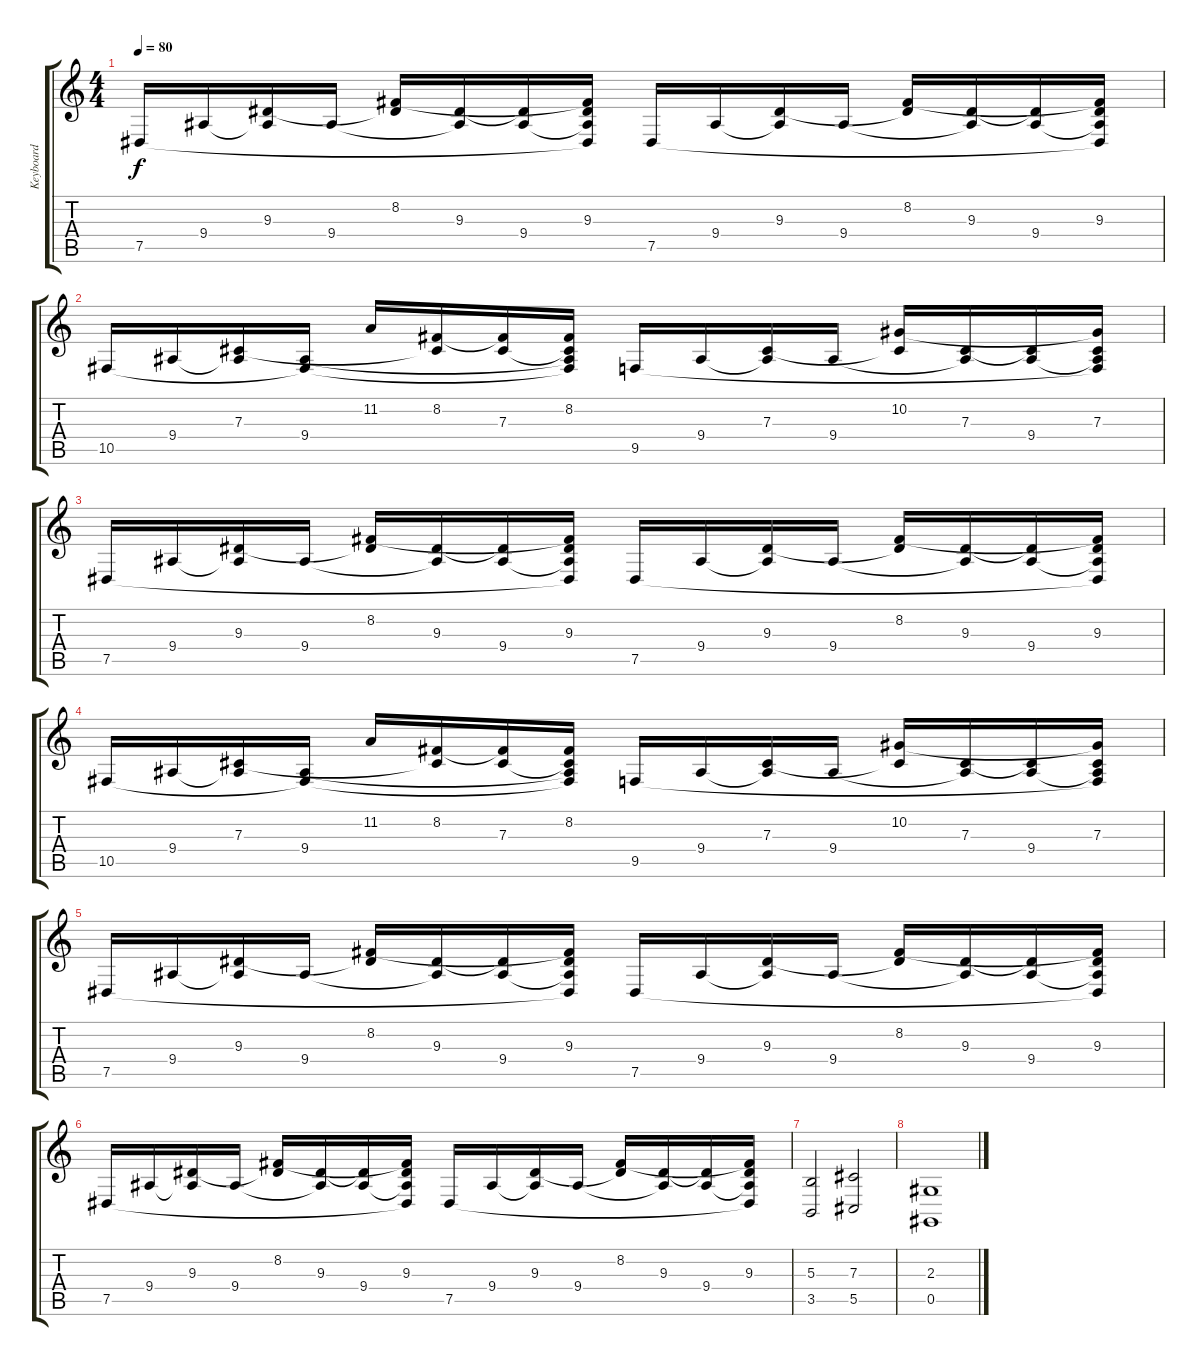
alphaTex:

\track ("Keyboard" "Keyboard") {instrument stringensemble1}
\staff {score tabs}
\tuning (Eb4 Bb3 Gb3 Db3 Ab2 Eb2) {hide}
\ts (4 4)
\tempo 80
\clef g2
\ks c
7.5.16{dy f} 9.4.16 (9.3 9.4{t}).16 9.4.16 (8.2 9.3{t}).16 (9.3 9.4{t}).16 (9.3{t} 9.4).16 (8.2{t} 9.3 9.4{t} 7.5{t}).16 7.5.16 9.4.16 (9.3 9.4{t}).16 9.4.16 (8.2 9.3{t}).16 (9.3 9.4{t}).16 (9.3{t} 9.4).16 (8.2{t} 9.3 9.4{t} 7.5{t}).16 |
10.5.16 9.4.16 (7.3 9.4{t}).16 (9.4 10.5{t}).16 11.2.16 (8.2 7.3{t}).16 (8.2{t} 7.3).16 (8.2 7.3{t} 9.4{t} 10.5{t}).16 9.5.16 9.4.16 (7.3 9.4{t}).16 9.4.16 (10.2 7.3{t}).16 (7.3 9.4{t}).16 (7.3{t} 9.4).16 (10.2{t} 7.3 9.4{t} 9.5{t}).16 |
7.5.16 9.4.16 (9.3 9.4{t}).16 9.4.16 (8.2 9.3{t}).16 (9.3 9.4{t}).16 (9.3{t} 9.4).16 (8.2{t} 9.3 9.4{t} 7.5{t}).16 7.5.16 9.4.16 (9.3 9.4{t}).16 9.4.16 (8.2 9.3{t}).16 (9.3 9.4{t}).16 (9.3{t} 9.4).16 (8.2{t} 9.3 9.4{t} 7.5{t}).16 |
10.5.16 9.4.16 (7.3 9.4{t}).16 (9.4 10.5{t}).16 11.2.16 (8.2 7.3{t}).16 (8.2{t} 7.3).16 (8.2 7.3{t} 9.4{t} 10.5{t}).16 9.5.16 9.4.16 (7.3 9.4{t}).16 9.4.16 (10.2 7.3{t}).16 (7.3 9.4{t}).16 (7.3{t} 9.4).16 (10.2{t} 7.3 9.4{t} 9.5{t}).16 |
7.5.16 9.4.16 (9.3 9.4{t}).16 9.4.16 (8.2 9.3{t}).16 (9.3 9.4{t}).16 (9.3{t} 9.4).16 (8.2{t} 9.3 9.4{t} 7.5{t}).16 7.5.16 9.4.16 (9.3 9.4{t}).16 9.4.16 (8.2 9.3{t}).16 (9.3 9.4{t}).16 (9.3{t} 9.4).16 (8.2{t} 9.3 9.4{t} 7.5{t}).16 |
7.5.16 9.4.16 (9.3 9.4{t}).16 9.4.16 (8.2 9.3{t}).16 (9.3 9.4{t}).16 (9.3{t} 9.4).16 (8.2{t} 9.3 9.4{t} 7.5{t}).16 7.5.16 9.4.16 (9.3 9.4{t}).16 9.4.16 (8.2 9.3{t}).16 (9.3 9.4{t}).16 (9.3{t} 9.4).16 (8.2{t} 9.3 9.4{t} 7.5{t}).16 |
(5.3 3.5).2{volume 10} (7.3 5.5).2 |
(2.3 0.5).1
